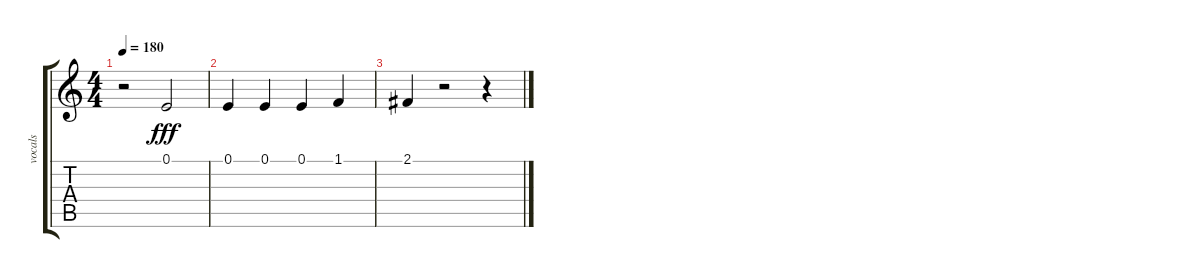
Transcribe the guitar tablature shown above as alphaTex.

\track ("vocals" "vocals") {instrument trombone}
\staff {score tabs}
\tuning (E4 B3 G3 D3 A2 E2) {hide}
\ts (4 4)
\tempo 180
\clef g2
\ks c
r.2{dy fff} 0.1.2 |
0.1.4 0.1.4 0.1.4 1.1.4 |
2.1.4 r.2 r.4
